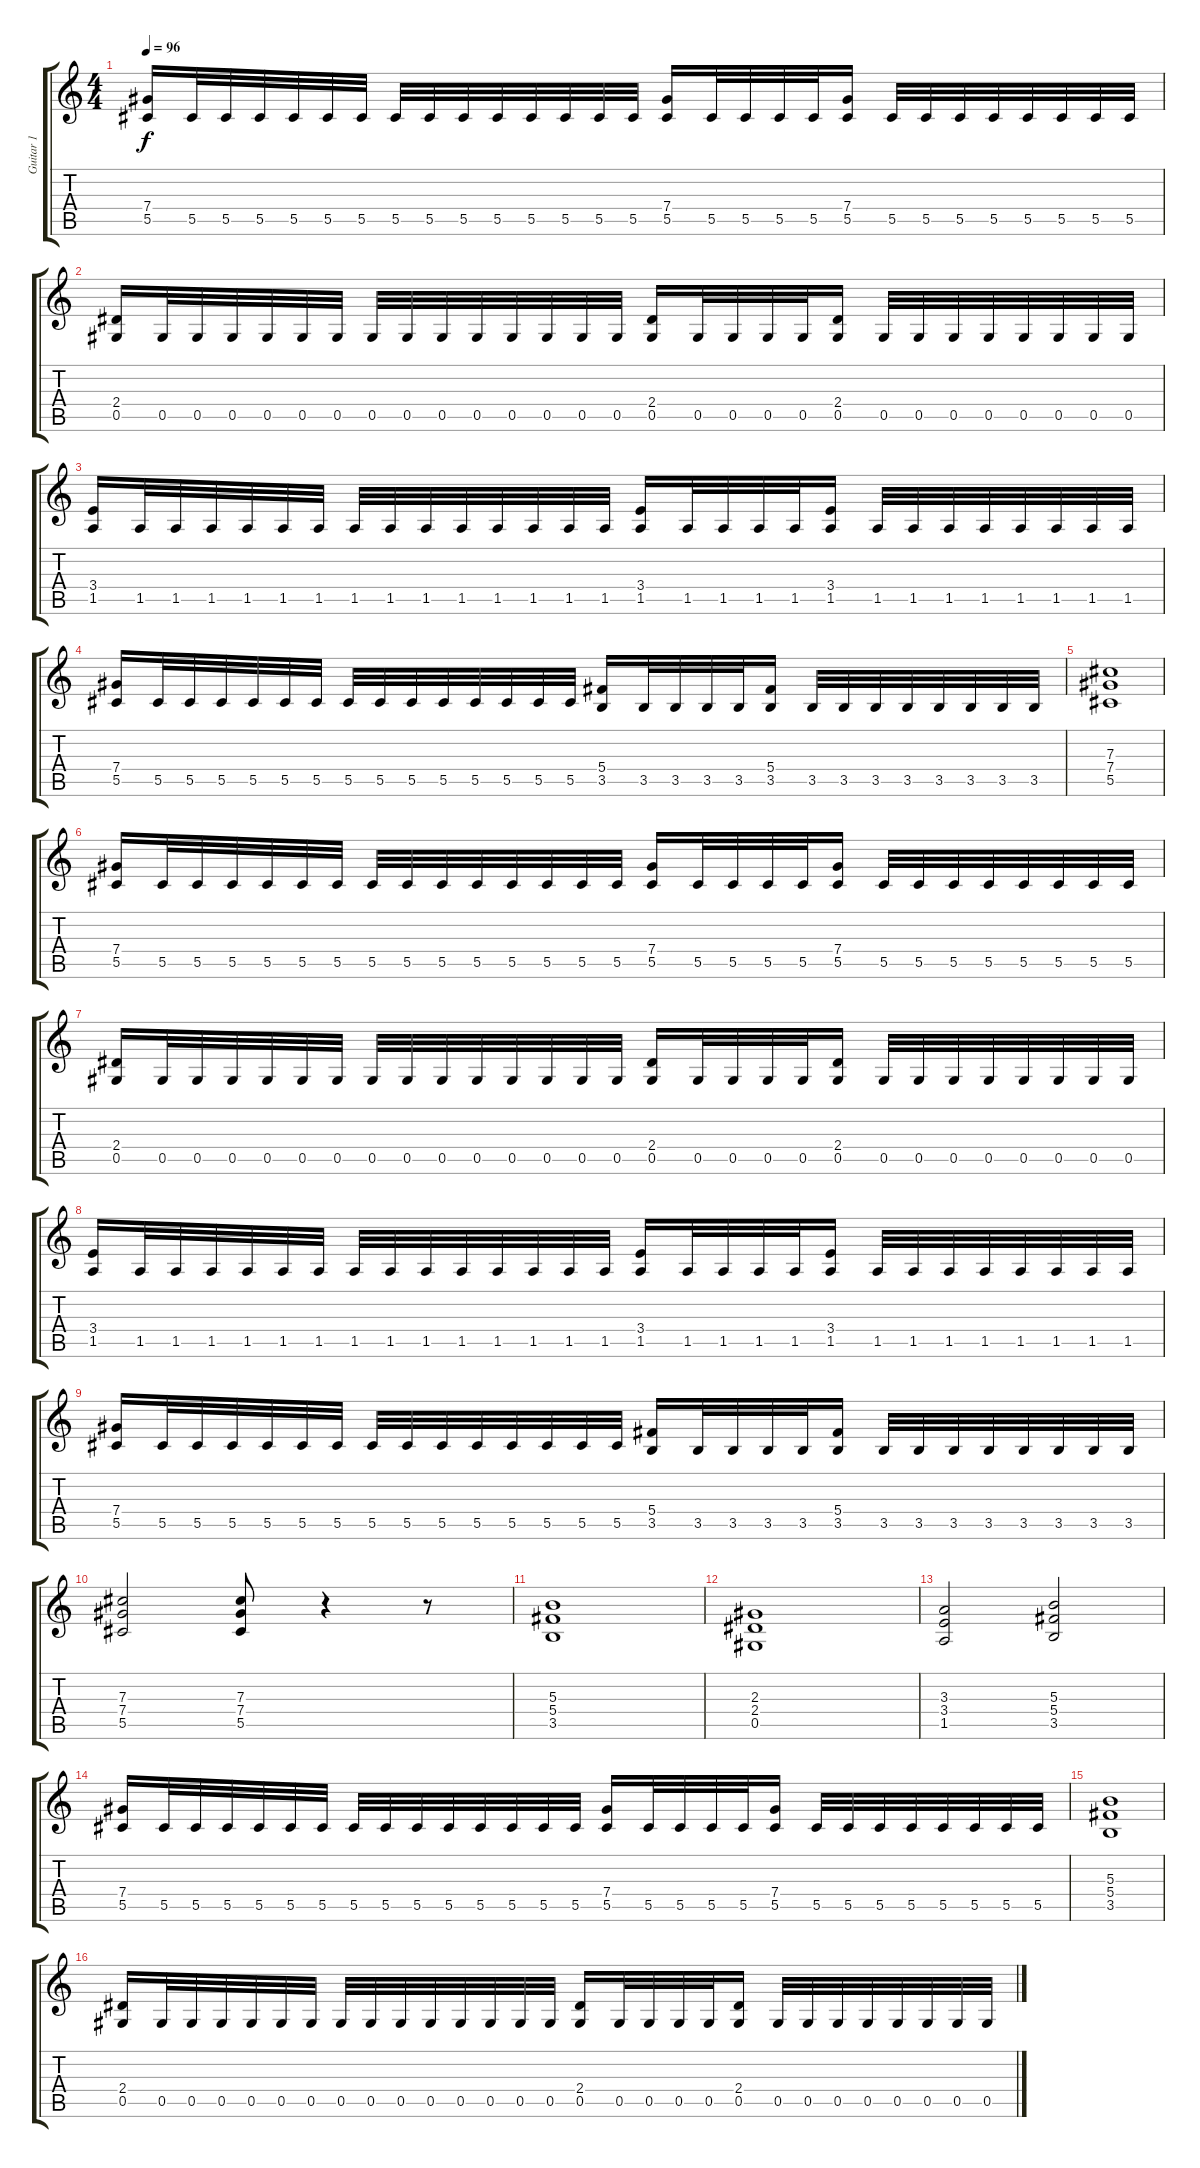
\track ("Guitar 1" "Guitar 1") {instrument overdrivenguitar}
\staff {score tabs}
\tuning (Eb4 Bb3 Gb3 Db3 Ab2 Eb2) {hide}
\ts (4 4)
\section ("" "")
\tempo 96
\clef g2
\ks c
(7.4 5.5).16{dy f volume 14} 5.5.32 5.5.32 5.5.32 5.5.32 5.5.32 5.5.32 5.5.32 5.5.32 5.5.32 5.5.32 5.5.32 5.5.32 5.5.32 5.5.32 (7.4 5.5).16 5.5.32 5.5.32 5.5.32 5.5.32 (7.4 5.5).16 5.5.32 5.5.32 5.5.32 5.5.32 5.5.32 5.5.32 5.5.32 5.5.32 |
(2.4 0.5).16 0.5.32 0.5.32 0.5.32 0.5.32 0.5.32 0.5.32 0.5.32 0.5.32 0.5.32 0.5.32 0.5.32 0.5.32 0.5.32 0.5.32 (2.4 0.5).16 0.5.32 0.5.32 0.5.32 0.5.32 (2.4 0.5).16 0.5.32 0.5.32 0.5.32 0.5.32 0.5.32 0.5.32 0.5.32 0.5.32 |
(3.4 1.5).16 1.5.32 1.5.32 1.5.32 1.5.32 1.5.32 1.5.32 1.5.32 1.5.32 1.5.32 1.5.32 1.5.32 1.5.32 1.5.32 1.5.32 (3.4 1.5).16 1.5.32 1.5.32 1.5.32 1.5.32 (3.4 1.5).16 1.5.32 1.5.32 1.5.32 1.5.32 1.5.32 1.5.32 1.5.32 1.5.32 |
(7.4 5.5).16 5.5.32 5.5.32 5.5.32 5.5.32 5.5.32 5.5.32 5.5.32 5.5.32 5.5.32 5.5.32 5.5.32 5.5.32 5.5.32 5.5.32 (5.4 3.5).16 3.5.32 3.5.32 3.5.32 3.5.32 (5.4 3.5).16 3.5.32 3.5.32 3.5.32 3.5.32 3.5.32 3.5.32 3.5.32 3.5.32 |
(7.3 7.4 5.5).1 |
(7.4 5.5).16 5.5.32 5.5.32 5.5.32 5.5.32 5.5.32 5.5.32 5.5.32 5.5.32 5.5.32 5.5.32 5.5.32 5.5.32 5.5.32 5.5.32 (7.4 5.5).16 5.5.32 5.5.32 5.5.32 5.5.32 (7.4 5.5).16 5.5.32 5.5.32 5.5.32 5.5.32 5.5.32 5.5.32 5.5.32 5.5.32 |
(2.4 0.5).16 0.5.32 0.5.32 0.5.32 0.5.32 0.5.32 0.5.32 0.5.32 0.5.32 0.5.32 0.5.32 0.5.32 0.5.32 0.5.32 0.5.32 (2.4 0.5).16 0.5.32 0.5.32 0.5.32 0.5.32 (2.4 0.5).16 0.5.32 0.5.32 0.5.32 0.5.32 0.5.32 0.5.32 0.5.32 0.5.32 |
(3.4 1.5).16 1.5.32 1.5.32 1.5.32 1.5.32 1.5.32 1.5.32 1.5.32 1.5.32 1.5.32 1.5.32 1.5.32 1.5.32 1.5.32 1.5.32 (3.4 1.5).16 1.5.32 1.5.32 1.5.32 1.5.32 (3.4 1.5).16 1.5.32 1.5.32 1.5.32 1.5.32 1.5.32 1.5.32 1.5.32 1.5.32 |
(7.4 5.5).16 5.5.32 5.5.32 5.5.32 5.5.32 5.5.32 5.5.32 5.5.32 5.5.32 5.5.32 5.5.32 5.5.32 5.5.32 5.5.32 5.5.32 (5.4 3.5).16 3.5.32 3.5.32 3.5.32 3.5.32 (5.4 3.5).16 3.5.32 3.5.32 3.5.32 3.5.32 3.5.32 3.5.32 3.5.32 3.5.32 |
\section ("" "")
(7.3 7.4 5.5).2 (7.3 7.4 5.5).8 r.4 r.8 |
(5.3 5.4 3.5).1 |
(2.3 2.4 0.5).1 |
(3.3 3.4 1.5).2 (5.3 5.4 3.5).2 |
(7.4 5.5).16 5.5.32 5.5.32 5.5.32 5.5.32 5.5.32 5.5.32 5.5.32 5.5.32 5.5.32 5.5.32 5.5.32 5.5.32 5.5.32 5.5.32 (7.4 5.5).16 5.5.32 5.5.32 5.5.32 5.5.32 (7.4 5.5).16 5.5.32 5.5.32 5.5.32 5.5.32 5.5.32 5.5.32 5.5.32 5.5.32 |
(5.3 5.4 3.5).1 |
(2.4 0.5).16 0.5.32 0.5.32 0.5.32 0.5.32 0.5.32 0.5.32 0.5.32 0.5.32 0.5.32 0.5.32 0.5.32 0.5.32 0.5.32 0.5.32 (2.4 0.5).16 0.5.32 0.5.32 0.5.32 0.5.32 (2.4 0.5).16 0.5.32 0.5.32 0.5.32 0.5.32 0.5.32 0.5.32 0.5.32 0.5.32
